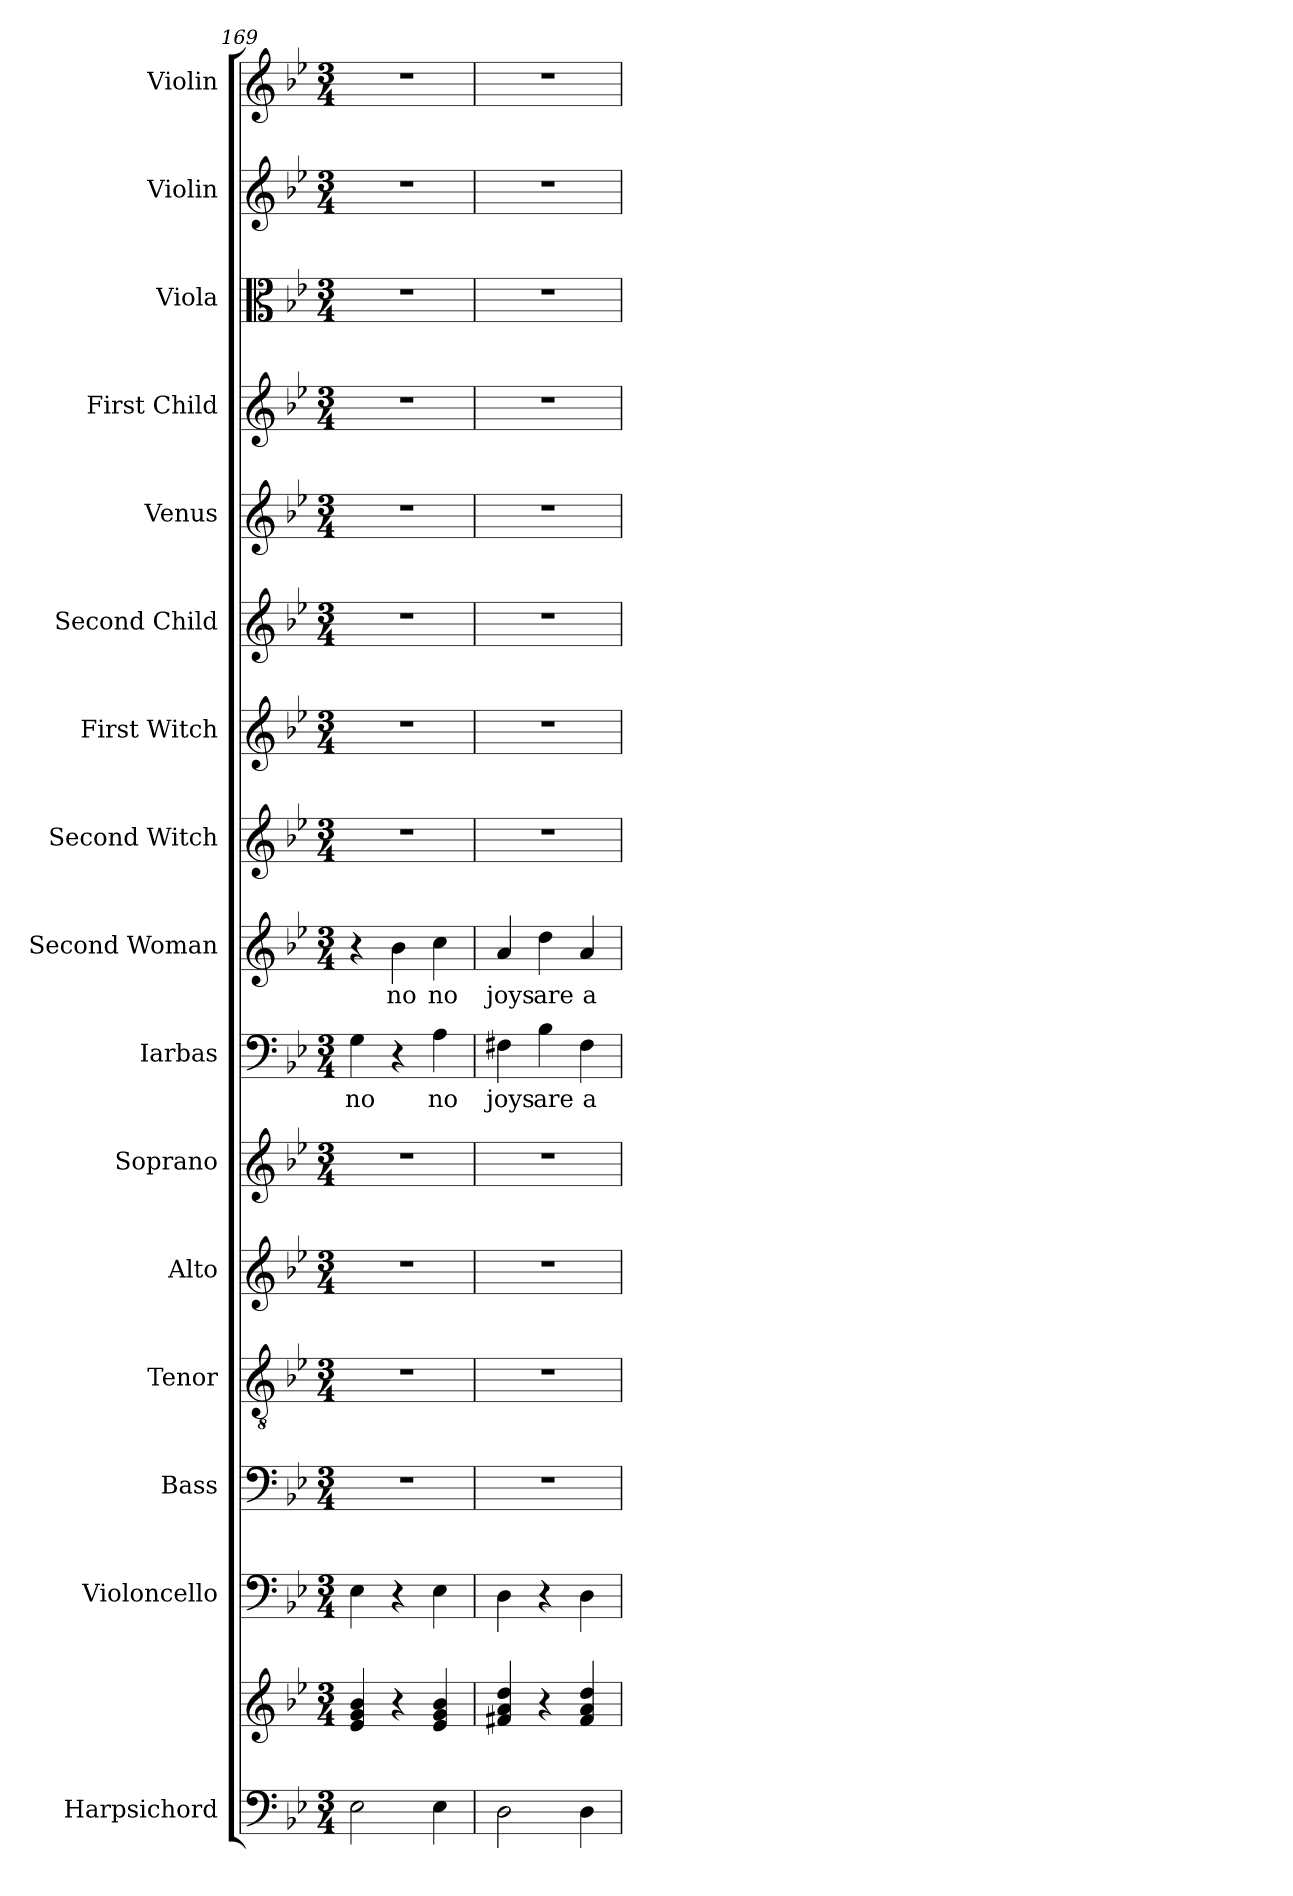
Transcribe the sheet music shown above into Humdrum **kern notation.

**kern	**kern	**kern	**kern	**kern	**kern	**kern	**kern	**text	**kern	**text	**kern	**kern	**kern	**kern	**kern	**kern	**kern	**kern
*part16	*part16	*part15	*part14	*part13	*part12	*part11	*part10	*part10	*part9	*part9	*part8	*part7	*part6	*part5	*part4	*part3	*part2	*part1
*staff17	*staff16	*staff15	*staff14	*staff13	*staff12	*staff11	*staff10	*staff10	*staff9	*staff9	*staff8	*staff7	*staff6	*staff5	*staff4	*staff3	*staff2	*staff1
*I"Harpsichord	*	*I"Violoncello	*I"Bass	*I"Tenor	*I"Alto	*I"Soprano	*I"Iarbas	*	*I"Second Woman	*	*I"Second Witch	*I"First Witch	*I"Second Child	*I"Venus	*I"First Child	*I"Viola	*I"Violin	*I"Violin
*I'Hch.	*	*I'Vc.	*I'B.	*I'T.	*I'A.	*I'S.	*I'I.	*	*I'2W	*	*I'W2.	*I'W1	*I'C2.	*I'V.	*I'C1	*I'Vla.	*I'Vln.	*I'Vln.
*clefF4	*clefG2	*clefF4	*clefF4	*clefGv2	*clefG2	*clefG2	*clefF4	*	*clefG2	*	*clefG2	*clefG2	*clefG2	*clefG2	*clefG2	*clefC3	*clefG2	*clefG2
*k[b-e-]	*k[b-e-]	*k[b-e-]	*k[b-e-]	*k[b-e-]	*k[b-e-]	*k[b-e-]	*k[b-e-]	*	*k[b-e-]	*	*k[b-e-]	*k[b-e-]	*k[b-e-]	*k[b-e-]	*k[b-e-]	*k[b-e-]	*k[b-e-]	*k[b-e-]
*M3/4	*M3/4	*M3/4	*M3/4	*M3/4	*M3/4	*M3/4	*M3/4	*	*M3/4	*	*M3/4	*M3/4	*M3/4	*M3/4	*M3/4	*M3/4	*M3/4	*M3/4
=169	=169	=169	=169	=169	=169	=169	=169	=169	=169	=169	=169	=169	=169	=169	=169	=169	=169	=169
!	!	!	!	!	!	!	!	!LO:LY:b	!	!	!	!	!	!	!	!	!	!
2E-\	4e-/ 4g/ 4b-/	4E-\	2.r	2.r	2.r	2.r	4G\	no	4r	.	2.r	2.r	2.r	2.r	2.r	2.r	2.r	2.r
!	!	!	!	!	!	!	!	!	!	!LO:LY:b	!	!	!	!	!	!	!	!
.	4r	4r	.	.	.	.	4r	.	4b-\	no	.	.	.	.	.	.	.	.
!	!	!	!	!	!	!	!	!LO:LY:b	!	!LO:LY:b	!	!	!	!	!	!	!	!
4E-\	4e-/ 4g/ 4b-/	4E-\	.	.	.	.	4A\	no	4cc\	no	.	.	.	.	.	.	.	.
=170	=170	=170	=170	=170	=170	=170	=170	=170	=170	=170	=170	=170	=170	=170	=170	=170	=170	=170
!	!	!	!	!	!	!	!	!LO:LY:b	!	!LO:LY:b	!	!	!	!	!	!	!	!
2D\	4f#X/ 4a/ 4dd/	4D\	2.r	2.r	2.r	2.r	4F#X\	joys	4a/	joys	2.r	2.r	2.r	2.r	2.r	2.r	2.r	2.r
!	!	!	!	!	!	!	!	!LO:LY:b	!	!LO:LY:b	!	!	!	!	!	!	!	!
.	4r	4r	.	.	.	.	4B-\	are	4dd\	are	.	.	.	.	.	.	.	.
!	!	!	!	!	!	!	!	!LO:LY:b	!	!LO:LY:b	!	!	!	!	!	!	!	!
4D\	4f#/ 4a/ 4dd/	4D\	.	.	.	.	4F#\	a-	4a/	a-	.	.	.	.	.	.	.	.
=	=	=	=	=	=	=	=	=	=	=	=	=	=	=	=	=	=	=
*-	*-	*-	*-	*-	*-	*-	*-	*-	*-	*-	*-	*-	*-	*-	*-	*-	*-	*-
